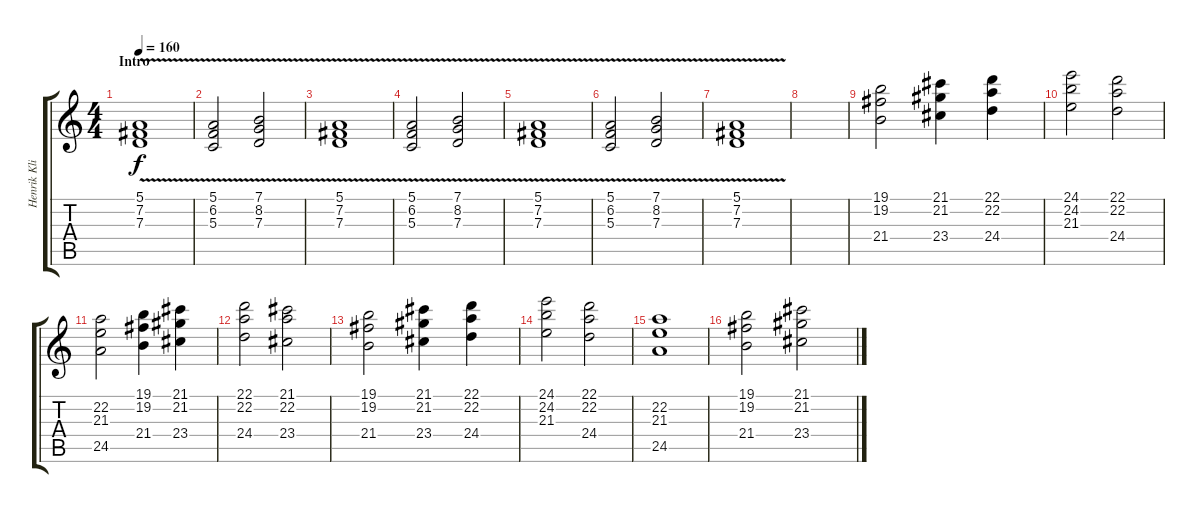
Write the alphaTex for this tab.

\track ("Henrik Klingenberg" "Henrik Kli") {instrument pad3polysynth}
\staff {score tabs}
\tuning (E4 B3 G3 D3 A2 E2) {hide}
\ts (4 4)
\section ("" "Intro")
\tempo 160
\clef g2
\ks c
(5.1{v} 7.2{v} 7.3{v}).1{dy f instrument pad3polysynth} |
(5.1{v} 6.2{v} 5.3{v}).2 (7.1{v} 8.2{v} 7.3{v}).2 |
(5.1{v} 7.2{v} 7.3{v}).1 |
(5.1{v} 6.2{v} 5.3{v}).2 (7.1{v} 8.2{v} 7.3{v}).2 |
(5.1{v} 7.2{v} 7.3{v}).1 |
(5.1{v} 6.2{v} 5.3{v}).2 (7.1{v} 8.2{v} 7.3{v}).2 |
(5.1{v} 7.2{v} 7.3{v}).1 |
|
(19.1 19.2 21.4).2{volume 16 instrument stringensemble1} (21.1 21.2 23.4).4 (22.1 22.2 24.4).4 |
(24.1 24.2 21.3).2 (22.1 22.2 24.4).2 |
(22.2 21.3 24.5).2 (19.1 19.2 21.4).4 (21.1 21.2 23.4).4 |
(22.1 22.2 24.4).2 (21.1 22.2 23.4).2 |
(19.1 19.2 21.4).2 (21.1 21.2 23.4).4 (22.1 22.2 24.4).4 |
(24.1 24.2 21.3).2 (22.1 22.2 24.4).2 |
(22.2 21.3 24.5).1 |
(19.1 19.2 21.4).2 (21.1 21.2 23.4).2
